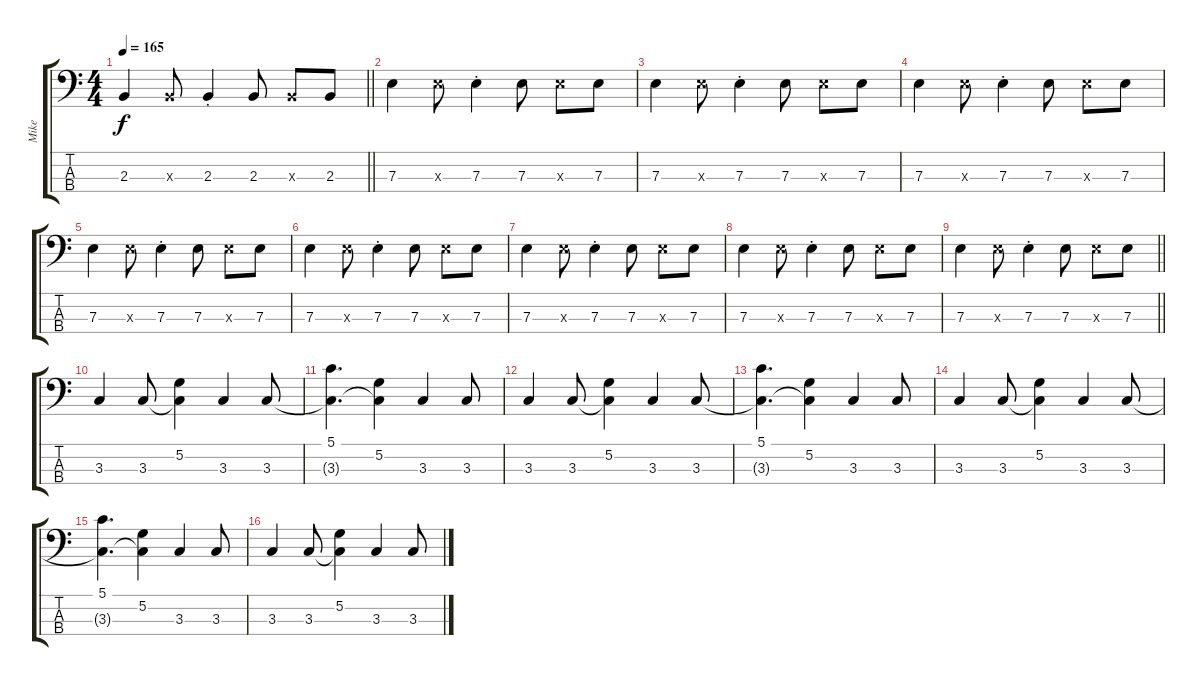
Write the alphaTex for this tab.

\track ("Mike" "Mike") {instrument electricbasspick}
\staff {score tabs}
\tuning (G2 D2 A1 E1) {hide}
\ts (4 4)
\tempo 165
\clef f4
\barLineRight lightlight
\ks c
2.3.4{dy f} 2.3{x}.8 2.3{st}.4 2.3.8 2.3{x}.8 2.3.8 |
7.3.4 7.3{x}.8 7.3{st}.4 7.3.8 7.3{x}.8 7.3.8 |
7.3.4 7.3{x}.8 7.3{st}.4 7.3.8 7.3{x}.8 7.3.8 |
7.3.4 7.3{x}.8 7.3{st}.4 7.3.8 7.3{x}.8 7.3.8 |
7.3.4 7.3{x}.8 7.3{st}.4 7.3.8 7.3{x}.8 7.3.8 |
7.3.4 7.3{x}.8 7.3{st}.4 7.3.8 7.3{x}.8 7.3.8 |
7.3.4 7.3{x}.8 7.3{st}.4 7.3.8 7.3{x}.8 7.3.8 |
7.3.4 7.3{x}.8 7.3{st}.4 7.3.8 7.3{x}.8 7.3.8 |
\barLineRight lightlight
7.3.4 7.3{x}.8 7.3{st}.4 7.3.8 7.3{x}.8 7.3.8 |
3.3.4 3.3.8 (5.2 3.3{t}).4 3.3.4 3.3.8 |
(5.1 3.3{t}).4{d} (5.2 3.3{t}).4 3.3.4 3.3.8 |
3.3.4 3.3.8 (5.2 3.3{t}).4 3.3.4 3.3.8 |
(5.1 3.3{t}).4{d} (5.2 3.3{t}).4 3.3.4 3.3.8 |
3.3.4 3.3.8 (5.2 3.3{t}).4 3.3.4 3.3.8 |
(5.1 3.3{t}).4{d} (5.2 3.3{t}).4 3.3.4 3.3.8 |
3.3.4 3.3.8 (5.2 3.3{t}).4 3.3.4 3.3.8
